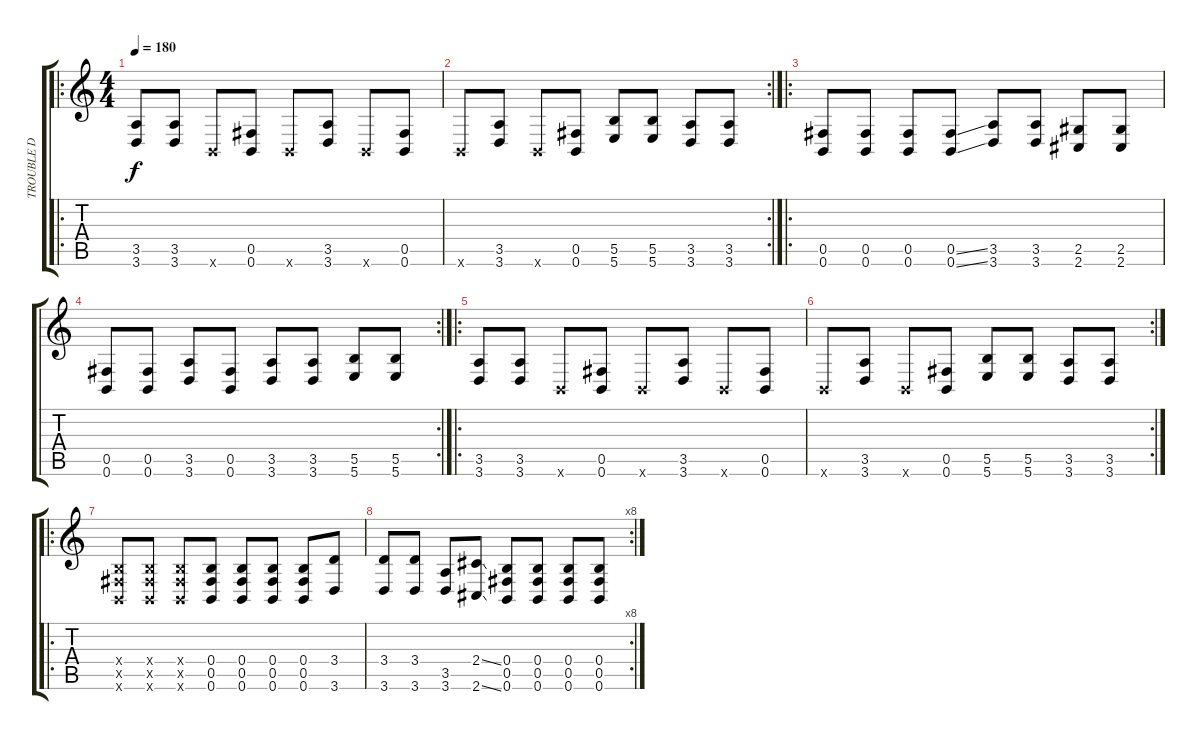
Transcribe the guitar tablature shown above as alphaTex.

\track ("TROUBLE D" "TROUBLE D") {instrument electricbassfinger}
\staff {score tabs}
\tuning (Db4 Ab3 E3 B2 Gb2 B1) {hide}
\ro
\ts (4 4)
\tempo 180
\clef g2
\ks c
(3.5 3.6).8{dy f} (3.5 3.6).8 0.6{x}.8 (0.5 0.6).8 0.6{x}.8 (3.5 3.6).8 0.6{x}.8 (0.5 0.6).8 |
\rc 2
0.6{x}.8 (3.5 3.6).8 0.6{x}.8 (0.5 0.6).8 (5.5 5.6).8 (5.5 5.6).8 (3.5 3.6).8 (3.5 3.6).8 |
\ro
(0.5 0.6).8 (0.5 0.6).8 (0.5 0.6).8 (0.5{ss} 0.6{ss}).8 (3.5 3.6).8 (3.5 3.6).8 (2.5 2.6).8 (2.5 2.6).8 |
\rc 2
(0.5 0.6).8 (0.5 0.6).8 (3.5 3.6).8 (0.5 0.6).8 (3.5 3.6).8 (3.5 3.6).8 (5.5 5.6).8 (5.5 5.6).8 |
\ro
(3.5 3.6).8 (3.5 3.6).8 0.6{x}.8 (0.5 0.6).8 0.6{x}.8 (3.5 3.6).8 0.6{x}.8 (0.5 0.6).8 |
\rc 2
0.6{x}.8 (3.5 3.6).8 0.6{x}.8 (0.5 0.6).8 (5.5 5.6).8 (5.5 5.6).8 (3.5 3.6).8 (3.5 3.6).8 |
\ro
(0.4{x} 0.5{x} 0.6{x}).8 (0.4{x} 0.5{x} 0.6{x}).8 (0.4{x} 0.5{x} 0.6{x}).8 (0.4 0.5 0.6).8 (0.4 0.5 0.6).8 (0.4 0.5 0.6).8 (0.4 0.5 0.6).8 (3.4 3.6).8 |
\rc 8
(3.4 3.6).8 (3.4 3.6).8 (3.5 3.6).8 (2.4{ss} 2.6{ss}).8 (0.4 0.5 0.6).8 (0.4 0.5 0.6).8 (0.4 0.5 0.6).8 (0.4 0.5 0.6).8
